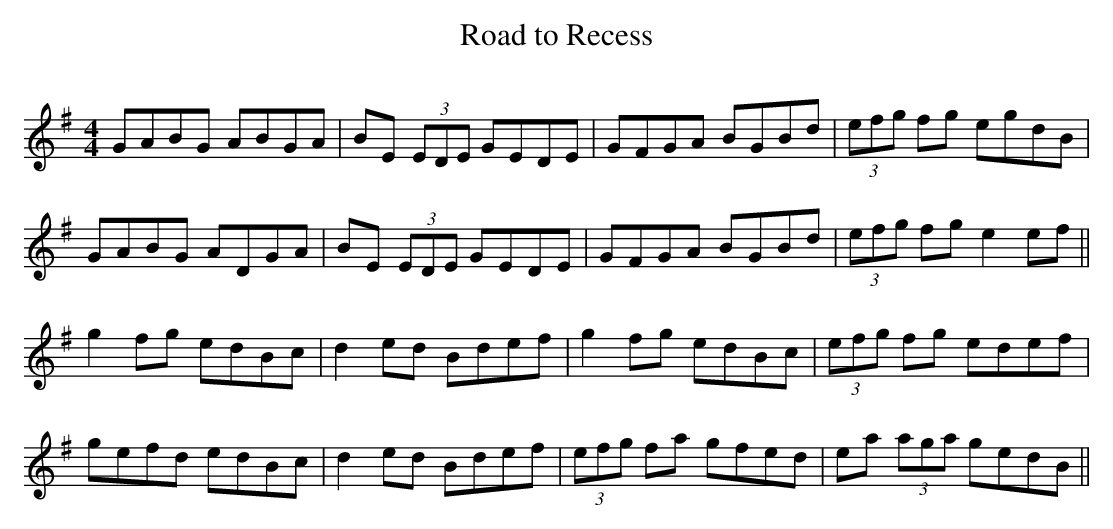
X:1
T: Road to Recess
Q: 350
M: 4/4
L: 1/8
K: G
GABG ABGA | BE (3EDE GEDE | GFGA BGBd | (3efg fg egdB |
GABG ADGA | BE (3EDE GEDE | GFGA BGBd | (3efg fg e2 ef ||
g2 fg edBc | d2 ed Bdef | g2 fg edBc | (3efg fg edef |
gefd edBc | d2 ed Bdef | (3efg fa gfed | ea (3aga gedB ||
